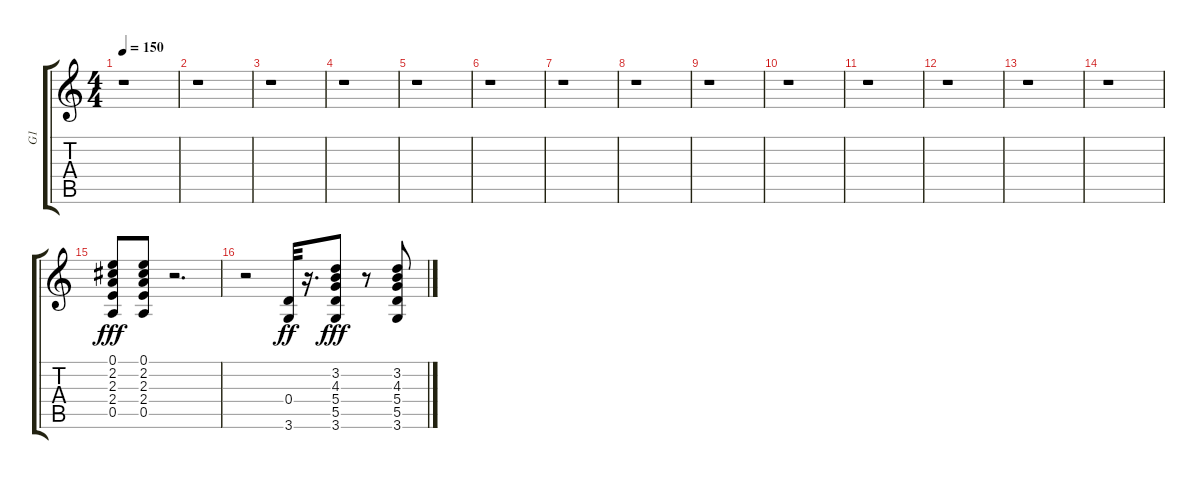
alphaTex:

\track ("G1" "G1") {instrument electricguitarclean}
\staff {score tabs}
\tuning (E4 B3 G3 D3 A2 E2) {hide}
\ts (4 4)
\tempo 150
\clef g2
\ks c
r.1{dy fff} |
r.1 |
r.1 |
r.1 |
r.1 |
r.1 |
r.1 |
r.1 |
r.1 |
r.1 |
r.1 |
r.1 |
r.1 |
r.1 |
(0.1 2.2 2.3 2.4 0.5).8 (0.1 2.2 2.3 2.4 0.5).8 r.2{d} |
r.2 (0.4 3.6).32{dy ff} r.16{d} (3.2 4.3 5.4 5.5 3.6).8{dy fff} r.8 (3.2 4.3 5.4 5.5 3.6).8
